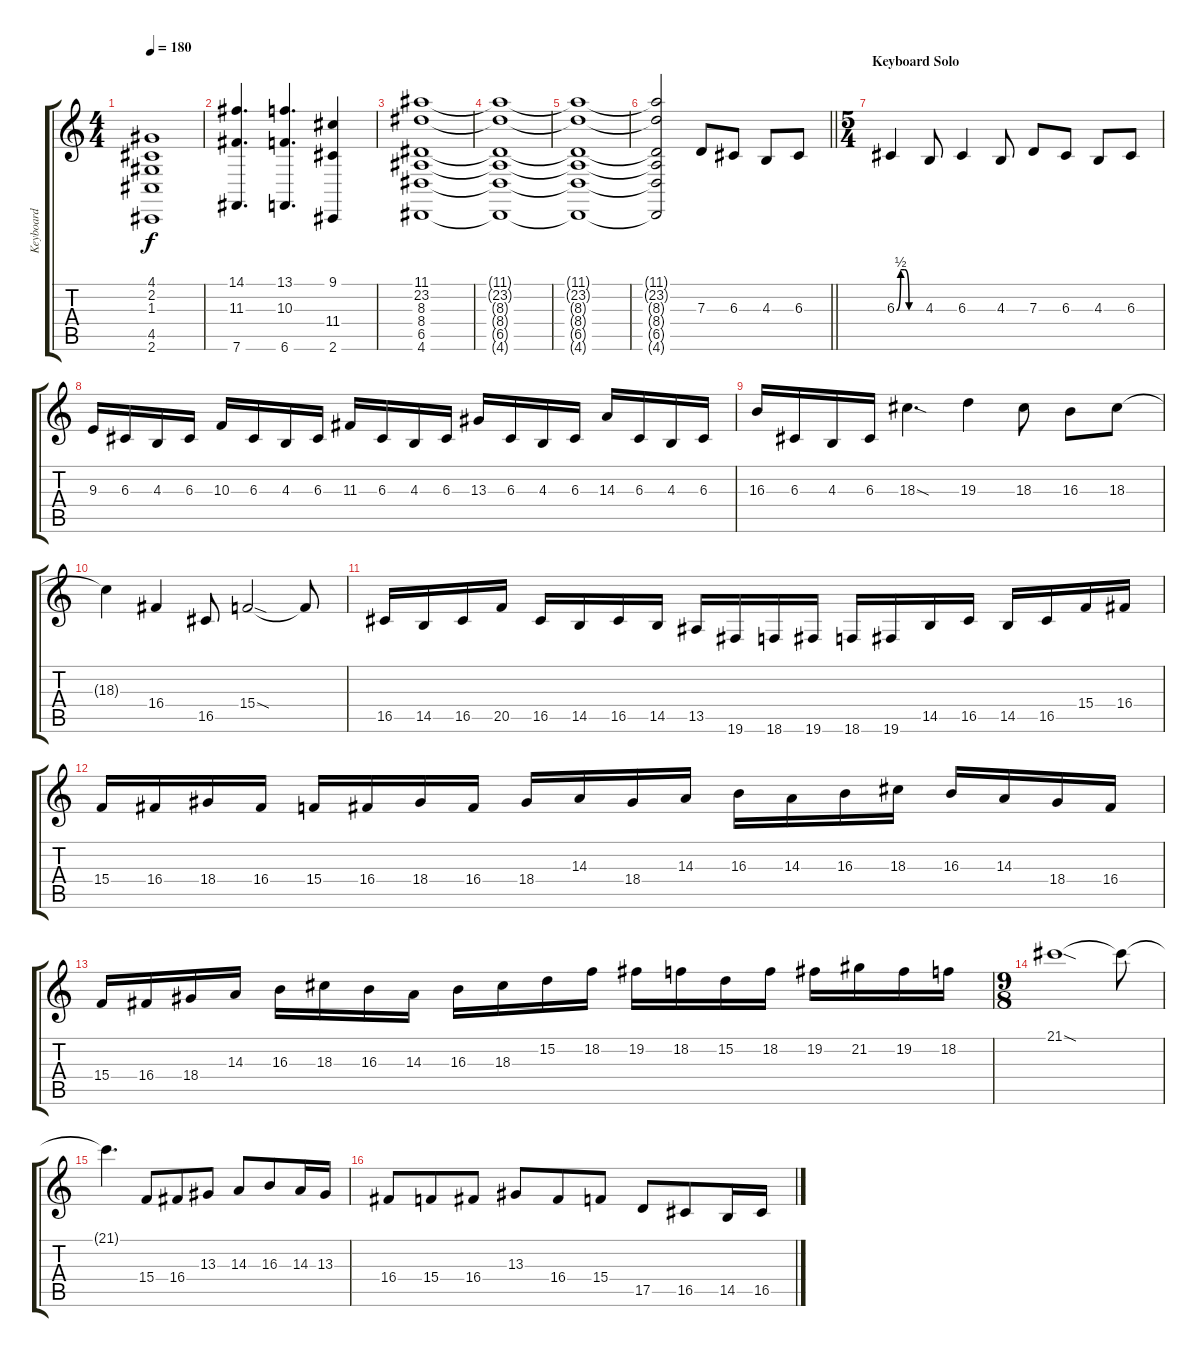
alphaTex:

\track ("Keyboard" "Keyboard") {instrument synthbrass1}
\staff {score tabs}
\tuning (E4 B3 G3 D3 A2 B1) {hide}
\ts (4 4)
\tempo 180
\clef g2
\ks c
(4.1 2.2 1.3 4.5 2.6).1{dy f} |
(14.1 11.3 7.6).4{d} (13.1 10.3 6.6).4{d} (9.1 11.4 2.6).4 |
(11.1 23.2 8.3 8.4 6.5 4.6).1 |
(11.1{t} 23.2{t} 8.3{t} 8.4{t} 6.5{t} 4.6{t}).1 |
(11.1{t} 23.2{t} 8.3{t} 8.4{t} 6.5{t} 4.6{t}).1 |
\barLineRight lightlight
(11.1{t} 23.2{t} 8.3{t} 8.4{t} 6.5{t} 4.6{t}).2 7.3.8{volume 14 instrument lead2sawtooth} 6.3.8 4.3.8 6.3.8 |
\ts (5 4)
\section ("" "Keyboard Solo")
6.3{be (custom 0 0 10 2 20 2 30 0 60 0)}.4 4.3.8 6.3.4 4.3.8 7.3.8 6.3.8 4.3.8 6.3.8 |
9.3.16 6.3.16 4.3.16 6.3.16 10.3.16 6.3.16 4.3.16 6.3.16 11.3.16 6.3.16 4.3.16 6.3.16 13.3.16 6.3.16 4.3.16 6.3.16 14.3.16 6.3.16 4.3.16 6.3.16 |
16.3.16 6.3.16 4.3.16 6.3.16 18.3{sod}.4{d} 19.3.4 18.3.8 16.3.8 18.3.8 |
18.3{t}.4 16.4.4 16.5.8 15.4{sod}.2 15.4{t}.8 |
16.5.16 14.5.16 16.5.16 20.5.16 16.5.16 14.5.16 16.5.16 14.5.16 13.5.16 19.6.16 18.6.16 19.6.16 18.6.16 19.6.16 14.5.16 16.5.16 14.5.16 16.5.16 15.4.16 16.4.16 |
15.4.16 16.4.16 18.4.16 16.4.16 15.4.16 16.4.16 18.4.16 16.4.16 18.4.16 14.3.16 18.4.16 14.3.16 16.3.16 14.3.16 16.3.16 18.3.16 16.3.16 14.3.16 18.4.16 16.4.16 |
15.4.16 16.4.16 18.4.16 14.3.16 16.3.16 18.3.16 16.3.16 14.3.16 16.3.16 18.3.16 15.2.16 18.2.16 19.2.16 18.2.16 15.2.16 18.2.16 19.2.16 21.2.16 19.2.16 18.2.16 |
\ts (9 8)
21.1{sod}.1 21.1{t}.8 |
21.1{t}.4{d} 15.4.8 16.4.8 13.3.8 14.3.8 16.3.8 14.3.16 13.3.16 |
16.4.8 15.4.8 16.4.8 13.3.8 16.4.8 15.4.8 17.5.8 16.5.8 14.5.16 16.5.16
